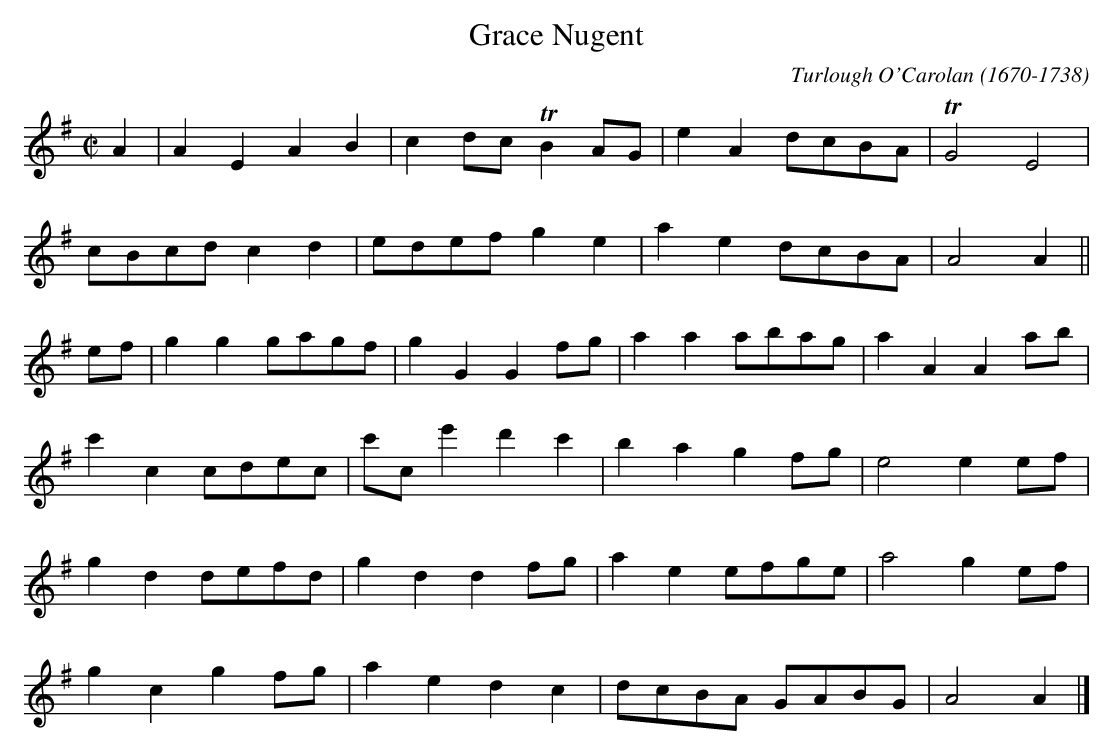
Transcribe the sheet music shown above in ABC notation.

X:1occ
T:Grace Nugent
C:Turlough O'Carolan (1670-1738)
M:C|
L:1/8
K:G
C:ALLEGHRETTO
A2|A2E2A2B2|c2dc TB2AG|e2A2dcBA| TG4E4|
cBcd c2d2|edef g2e2|a2e2dcBA|A4A2||
ef|g2g2gagf|g2G2G2fg|a2a2abag|a2A2A2ab|
c'2c2cdec|c'c e'2d'2c'2|b2a2g2fg|e4e2ef|
g2d2defd|g2d2d2fg|a2e2efge|a4g2ef|
g2c2g2fg|a2e2d2c2|dcBA GABG|A4A2|]
